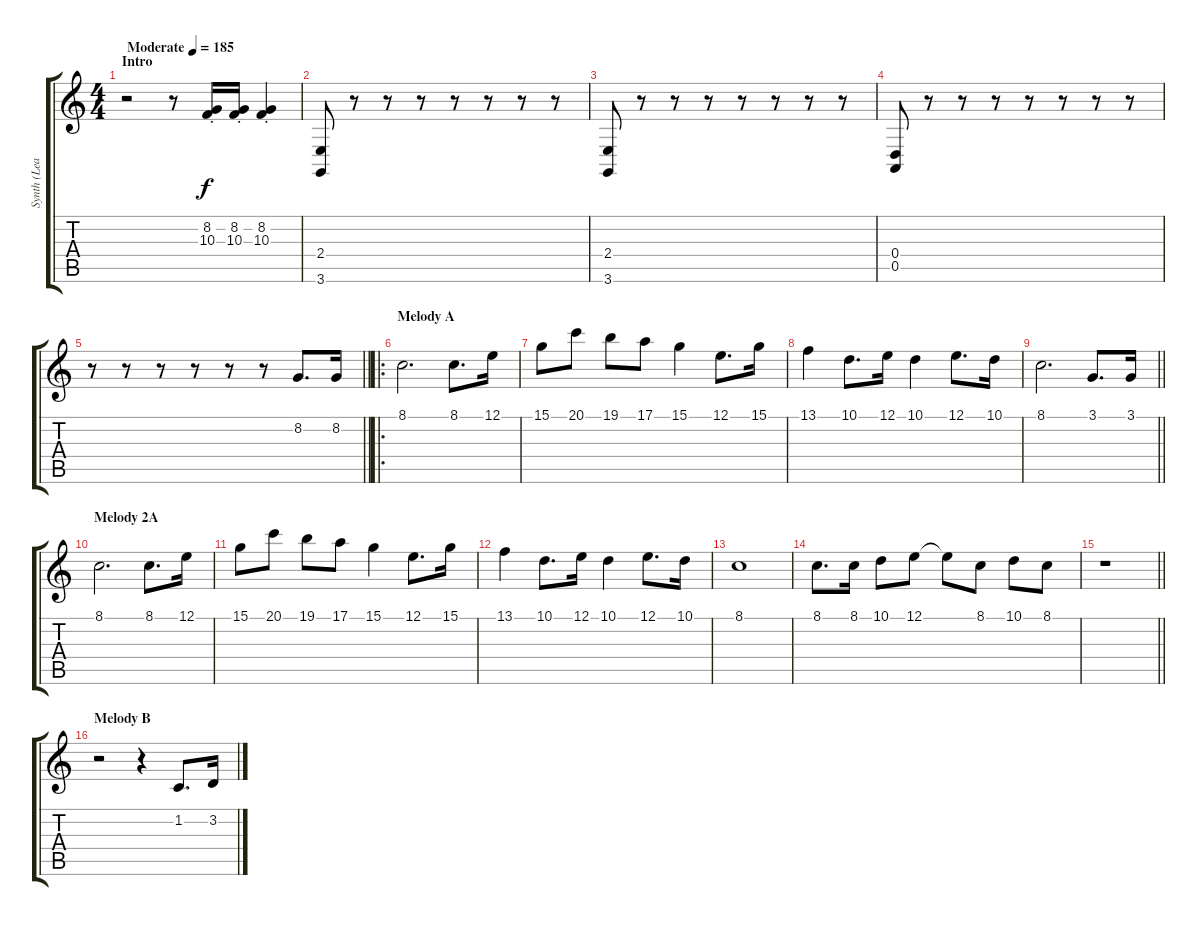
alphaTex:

\track ("Synth (Lead)" "Synth (Lea") {instrument lead2sawtooth}
\staff {score tabs}
\tuning (E4 B3 G3 D3 A2 E2) {hide}
\ts (4 4)
\section ("" "Intro")
\tempo (185 "Moderate")
\clef g2
\ks c
r.2{dy f instrument lead2sawtooth} r.8 (8.2{st} 10.3{st}).16 (8.2{st} 10.3{st}).16 (8.2{st} 10.3{st}).4 |
(2.4 3.6).8 r.8 r.8 r.8 r.8 r.8 r.8 r.8 |
(2.4 3.6).8 r.8 r.8 r.8 r.8 r.8 r.8 r.8 |
(0.4 0.5).8 r.8 r.8 r.8 r.8 r.8 r.8 r.8 |
\barLineRight lightlight
r.8 r.8 r.8 r.8 r.8 r.8 8.2.8{d} 8.2.16 |
\ro
\section ("" "Melody A")
8.1.2{d} 8.1.8{d} 12.1.16 |
15.1.8 20.1.8 19.1.8 17.1.8 15.1.4 12.1.8{d} 15.1.16 |
13.1.4 10.1.8{d} 12.1.16 10.1.4 12.1.8{d} 10.1.16 |
\barLineRight lightlight
8.1.2{d} 3.1.8{d} 3.1.16 |
\section ("" "Melody 2A")
8.1.2{d} 8.1.8{d} 12.1.16 |
15.1.8 20.1.8 19.1.8 17.1.8 15.1.4 12.1.8{d} 15.1.16 |
13.1.4 10.1.8{d} 12.1.16 10.1.4 12.1.8{d} 10.1.16 |
8.1.1 |
8.1.8{d} 8.1.16 10.1.8 12.1.8 12.1{t}.8 8.1.8 10.1.8 8.1.8 |
\barLineRight lightlight
r.1 |
\section ("" "Melody B")
r.2 r.4 1.2.8{d} 3.2.16
